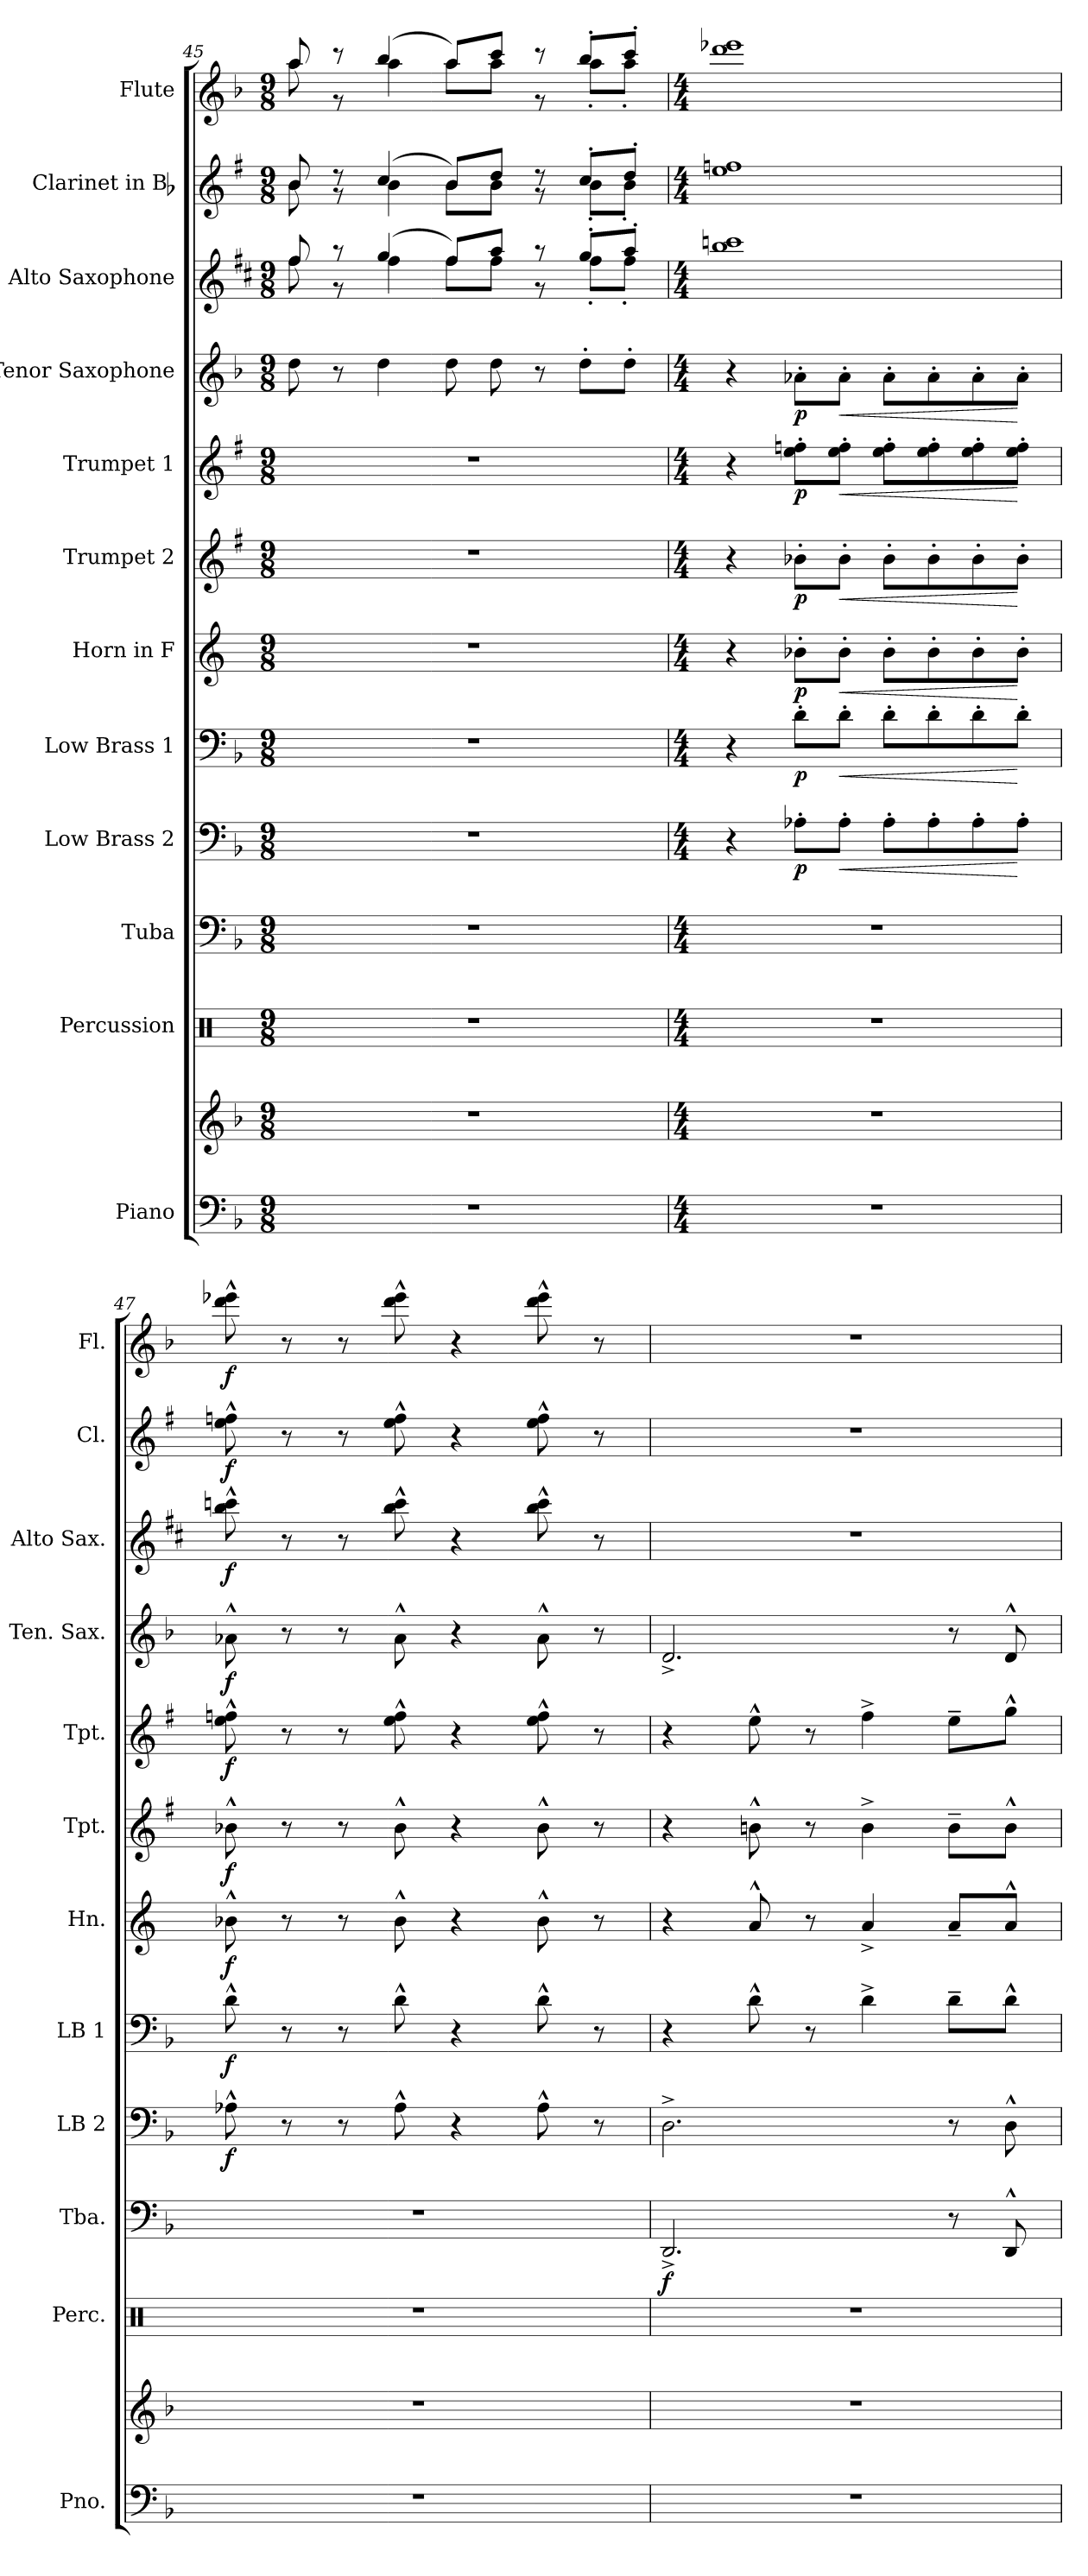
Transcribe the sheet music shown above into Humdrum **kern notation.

**kern	**kern	**kern	**kern	**dynam	**kern	**dynam	**kern	**dynam	**kern	**dynam	**kern	**dynam	**kern	**dynam	**kern	**dynam	**kern	**dynam	**kern	**dynam	**kern	**dynam
*part12	*part12	*part11	*part10	*part10	*part9	*part9	*part8	*part8	*part7	*part7	*part6	*part6	*part5	*part5	*part4	*part4	*part3	*part3	*part2	*part2	*part1	*part1
*staff13	*staff12	*staff11	*staff10	*staff10	*staff9	*staff9	*staff8	*staff8	*staff7	*staff7	*staff6	*staff6	*staff5	*staff5	*staff4	*staff4	*staff3	*staff3	*staff2	*staff2	*staff1	*staff1
*I"Piano	*	*I"Percussion	*I"Tuba	*	*I"Low Brass 2	*	*I"Low Brass 1	*	*I"Horn in F	*	*I"Trumpet 2	*	*I"Trumpet 1	*	*I"Tenor Saxophone	*	*I"Alto Saxophone	*	*I"Clarinet in Bb	*	*I"Flute	*
*I'Pno.	*	*I'Perc.	*I'Tba.	*	*I'LB 2	*	*I'LB 1	*	*I'Hn.	*	*I'Tpt.	*	*I'Tpt.	*	*I'Ten. Sax.	*	*I'Alto Sax.	*	*I'Cl.	*	*I'Fl.	*
*clefF4	*clefG2	*clefX	*clefF4	*	*clefF4	*	*clefF4	*	*clefG2	*	*clefG2	*	*clefG2	*	*clefG2	*	*clefG2	*	*clefG2	*	*clefG2	*
*	*	*	*	*	*	*	*	*	*ITrd4c7	*	*ITrd1c2	*	*ITrd1c2	*	*ITrd8c14	*	*ITrd5c9	*	*ITrd1c2	*	*	*
*k[b-]	*k[b-]	*k[]	*k[b-]	*	*k[b-]	*	*k[b-]	*	*k[b-]	*	*k[b-]	*	*k[b-]	*	*k[b-]	*	*k[b-]	*	*k[b-]	*	*k[b-]	*
*F:	*F:	*C:	*F:	*	*F:	*	*F:	*	*F:	*	*F:	*	*F:	*	*F:	*	*F:	*	*F:	*	*F:	*
*M9/8	*M9/8	*M9/8	*M9/8	*	*M9/8	*	*M9/8	*	*M9/8	*	*M9/8	*	*M9/8	*	*M9/8	*	*M9/8	*	*M9/8	*	*M9/8	*
=45	=45	=45	=45	=45	=45	=45	=45	=45	=45	=45	=45	=45	=45	=45	=45	=45	=45	=45	=45	=45	=45	=45
!LO:N:vis=1	!LO:N:vis=1	!LO:N:vis=1	!LO:N:vis=1	!	!LO:N:vis=1	!	!LO:N:vis=1	!	!LO:N:vis=1	!	!LO:N:vis=1	!	!LO:N:vis=1	!	!	!	!	!	!	!	!	!
*	*	*	*	*	*	*	*	*	*	*	*	*	*	*	*	*	*^	*	*^	*	*^	*
8%9r	8%9r	8%9r	8%9r	.	8%9r	.	8%9r	.	8%9r	.	8%9r	.	8%9r	.	8di\	.	8ai/	8ai\	.	8ai/	8ai\	.	8aai/	8aai\	.
.	.	.	.	.	.	.	.	.	.	.	.	.	.	.	8r	.	8r	8r	.	8r	8r	.	8r	8r	.
.	.	.	.	.	.	.	.	.	.	.	.	.	.	.	4di\	.	(4b-i/	4ai\	.	(4b-i/	4ai\	.	(4bb-i/	4aai\	.
.	.	.	.	.	.	.	.	.	.	.	.	.	.	.	8di\	.	8ai/L)	8ai\L	.	8ai/L)	8ai\L	.	8aai/L)	8aai\L	.
.	.	.	.	.	.	.	.	.	.	.	.	.	.	.	8di\	.	8cci/J	8ai\J	.	8cci/J	8ai\J	.	8ccci/J	8aai\J	.
.	.	.	.	.	.	.	.	.	.	.	.	.	.	.	8r	.	8r	8r	.	8r	8r	.	8r	8r	.
.	.	.	.	.	.	.	.	.	.	.	.	.	.	.	8d'i\L	.	8b-'i/L	8a'i\L	.	8b-'i/L	8a'i\L	.	8bb-'i/L	8aa'i\L	.
.	.	.	.	.	.	.	.	.	.	.	.	.	.	.	8d'i\J	.	8cc'i/J	8a'i\J	.	8cc'i/J	8a'i\J	.	8ccc'i/J	8aa'i\J	.
*	*	*	*	*	*	*	*	*	*	*	*	*	*	*	*	*	*v	*v	*	*	*	*	*v	*v	*
*	*	*	*	*	*	*	*	*	*	*	*	*	*	*	*	*	*	*	*v	*v	*	*	*
=46	=46	=46	=46	=46	=46	=46	=46	=46	=46	=46	=46	=46	=46	=46	=46	=46	=46	=46	=46	=46	=46	=46
*M4/4	*M4/4	*M4/4	*M4/4	*	*M4/4	*	*M4/4	*	*M4/4	*	*M4/4	*	*M4/4	*	*M4/4	*	*M4/4	*	*M4/4	*	*M4/4	*
1r	1r	1r	1r	.	4r	.	4r	.	4r	.	4r	.	4r	.	4r	.	1ddi 1ee-Xi	.	1ddi 1ee-Xi	.	1dddi 1eee-Xi	.
.	.	.	.	.	8A-X'i\L	p	8d'i\L	p	8e-X'i\L	p	8a-X'i\L	p	8ddi\' 8ee-Xi'L	p	8A-X'i\L	p	.	.	.	.	.	.
!	!	!	!	!	!	!LO:HP:b	!	!LO:HP:b	!	!LO:HP:b	!	!LO:HP:b	!	!LO:HP:b	!	!LO:HP:b	!	!	!	!	!	!
.	.	.	.	.	8A-'i\J	<	8d'i\J	<	8e-'i\J	<	8a-'i\J	<	8ddi\' 8ee-i'J	<	8A-'i\J	<	.	.	.	.	.	.
.	.	.	.	.	8A-'i\L	.	8d'i\L	.	8e-'i\L	.	8a-'i\L	.	8ddi\' 8ee-i'L	.	8A-'i\L	.	.	.	.	.	.	.
.	.	.	.	.	8A-'i\	.	8d'i\	.	8e-'i\	.	8a-'i\	.	8ddi\' 8ee-i'	.	8A-'i\	.	.	.	.	.	.	.
.	.	.	.	.	8A-'i\	.	8d'i\	.	8e-'i\	.	8a-'i\	.	8ddi\' 8ee-i'	.	8A-'i\	.	.	.	.	.	.	.
.	.	.	.	.	8A-'i\J	[	8d'i\J	[	8e-'i\J	[	8a-'i\J	[	8ddi\' 8ee-i'J	[	8A-'i\J	[	.	.	.	.	.	.
=47	=47	=47	=47	=47	=47	=47	=47	=47	=47	=47	=47	=47	=47	=47	=47	=47	=47	=47	=47	=47	=47	=47
1r	1r	1r	1r	.	8A-X^^i\	f	8d^^i\	f	8e-X^^i\	f	8a-X^^i\	f	8ddi\^^ 8ee-Xi^^	f	8A-X^^i\	f	8ddi\^^ 8ee-Xi^^	f	8ddi\^^ 8ee-Xi^^	f	8dddi\^^ 8eee-Xi^^	f
.	.	.	.	.	8r	.	8r	.	8r	.	8r	.	8r	.	8r	.	8r	.	8r	.	8r	.
.	.	.	.	.	8r	.	8r	.	8r	.	8r	.	8r	.	8r	.	8r	.	8r	.	8r	.
.	.	.	.	.	8A-^^i\	.	8d^^i\	.	8e-^^i\	.	8a-^^i\	.	8ddi\^^ 8ee-i^^	.	8A-^^i\	.	8ddi\^^ 8ee-i^^	.	8ddi\^^ 8ee-i^^	.	8dddi\^^ 8eee-i^^	.
.	.	.	.	.	4r	.	4r	.	4r	.	4r	.	4r	.	4r	.	4r	.	4r	.	4r	.
.	.	.	.	.	8A-^^i\	.	8d^^i\	.	8e-^^i\	.	8a-^^i\	.	8ddi\^^ 8ee-i^^	.	8A-^^i\	.	8ddi\^^ 8ee-i^^	.	8ddi\^^ 8ee-i^^	.	8dddi\^^ 8eee-i^^	.
.	.	.	.	.	8r	.	8r	.	8r	.	8r	.	8r	.	8r	.	8r	.	8r	.	8r	.
=48	=48	=48	=48	=48	=48	=48	=48	=48	=48	=48	=48	=48	=48	=48	=48	=48	=48	=48	=48	=48	=48	=48
1r	1r	1r	2.DD^i/	f	2.D^i\	.	4r	.	4r	.	4r	.	4r	.	2.D^i/	.	1r	.	1r	.	1r	.
.	.	.	.	.	.	.	8d^^i\	.	8d^^i/	.	8an^^i\	.	8dd^^i\	.	.	.	.	.	.	.	.	.
.	.	.	.	.	.	.	8r	.	8r	.	8r	.	8r	.	.	.	.	.	.	.	.	.
.	.	.	.	.	.	.	4d^i\	.	4d^i/	.	4a^i\	.	4ee^i\	.	.	.	.	.	.	.	.	.
.	.	.	8r	.	8r	.	8d~i\L	.	8d~i/L	.	8a~i\L	.	8dd~i\L	.	8r	.	.	.	.	.	.	.
.	.	.	8DD^^i/	.	8D^^i\	.	8d^^i\J	.	8d^^i/J	.	8a^^i\J	.	8ff^^i\J	.	8D^^i/	.	.	.	.	.	.	.
=	=	=	=	=	=	=	=	=	=	=	=	=	=	=	=	=	=	=	=	=	=	=
*-	*-	*-	*-	*-	*-	*-	*-	*-	*-	*-	*-	*-	*-	*-	*-	*-	*-	*-	*-	*-	*-	*-
